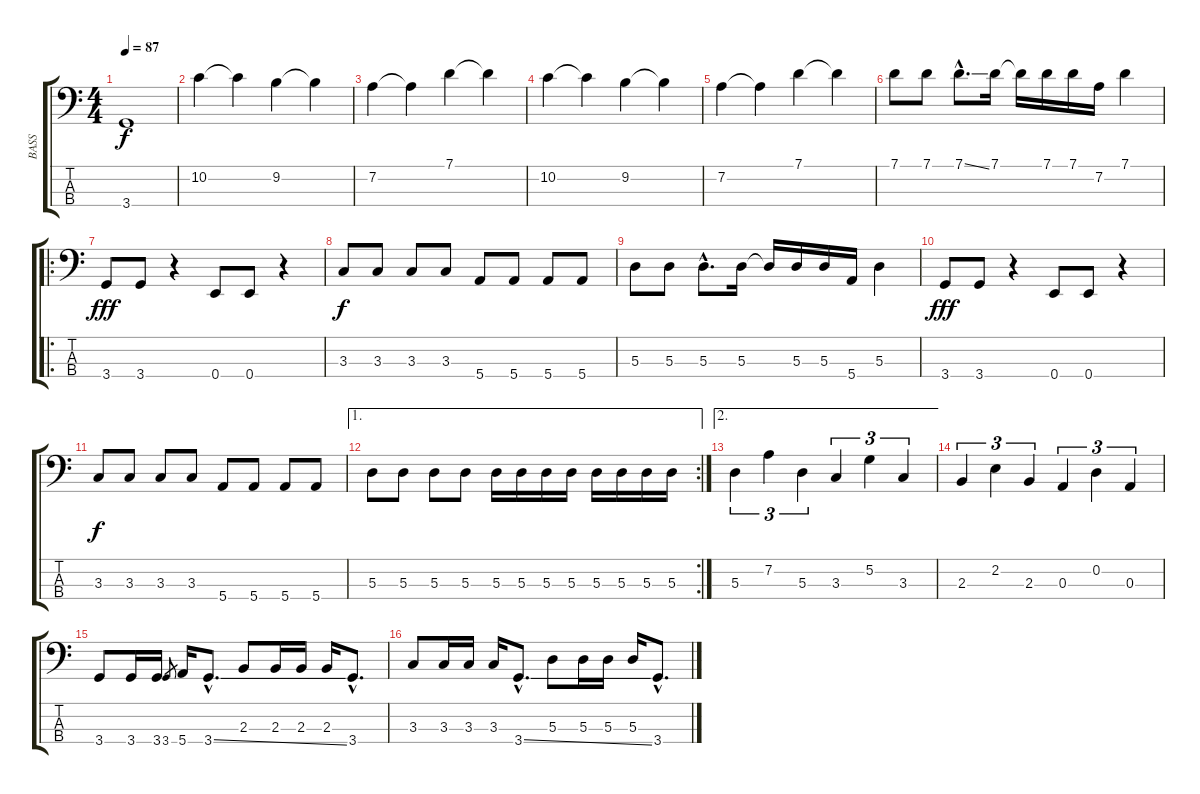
\track ("BASS" "BASS") {instrument electricbassfinger}
\staff {score tabs}
\tuning (G2 D2 A1 E1) {hide}
\ts (4 4)
\tempo 87
\clef f4
\ks c
3.4{t}.1{dy f} |
10.2.4 10.2{t}.4 9.2.4 9.2{t}.4 |
7.2.4 7.2{t}.4 7.1.4 7.1{t}.4 |
10.2.4 10.2{t}.4 9.2.4 9.2{t}.4 |
7.2.4 7.2{t}.4 7.1.4 7.1{t}.4 |
7.1.8 7.1.8 7.1{ss hac}.8{d} 7.1.16 7.1{t}.16 7.1.16 7.1.16 7.2.16 7.1.4 |
\ro
3.4.8{dy fff} 3.4.8 r.4 0.4.8 0.4.8 r.4 |
3.3.8{dy f} 3.3.8 3.3.8 3.3.8 5.4.8 5.4.8 5.4.8 5.4.8 |
5.3.8 5.3.8 5.3{hac}.8{d} 5.3.16 5.3{t}.16 5.3.16 5.3.16 5.4.16 5.3.4 |
3.4.8{dy fff} 3.4.8 r.4 0.4.8 0.4.8 r.4 |
3.3.8{dy f} 3.3.8 3.3.8 3.3.8 5.4.8 5.4.8 5.4.8 5.4.8 |
\ae 1
\rc 2
5.3.8 5.3.8 5.3.8 5.3.8 5.3.16 5.3.16 5.3.16 5.3.16 5.3.16 5.3.16 5.3.16 5.3.16 |
\ae 2
5.3.4{tu (3 2)} 7.2.4{tu (3 2)} 5.3.4{tu (3 2)} 3.3.4{tu (3 2)} 5.2.4{tu (3 2)} 3.3.4{tu (3 2)} |
2.3.4{tu (3 2)} 2.2.4{tu (3 2)} 2.3.4{tu (3 2)} 0.3.4{tu (3 2)} 0.2.4{tu (3 2)} 0.3.4{tu (3 2)} |
3.4.8 3.4.16 3.4.16 3.4.8{gr} 5.4.16 3.4{ss hac}.8{d} 2.3.8 2.3.16 2.3.16 2.3.16 3.4{hac}.8{d} |
3.3.8 3.3.16 3.3.16 3.3.16 3.4{ss hac}.8{d} 5.3.8 5.3.16 5.3.16 5.3.16 3.4{ss hac}.8{d}
